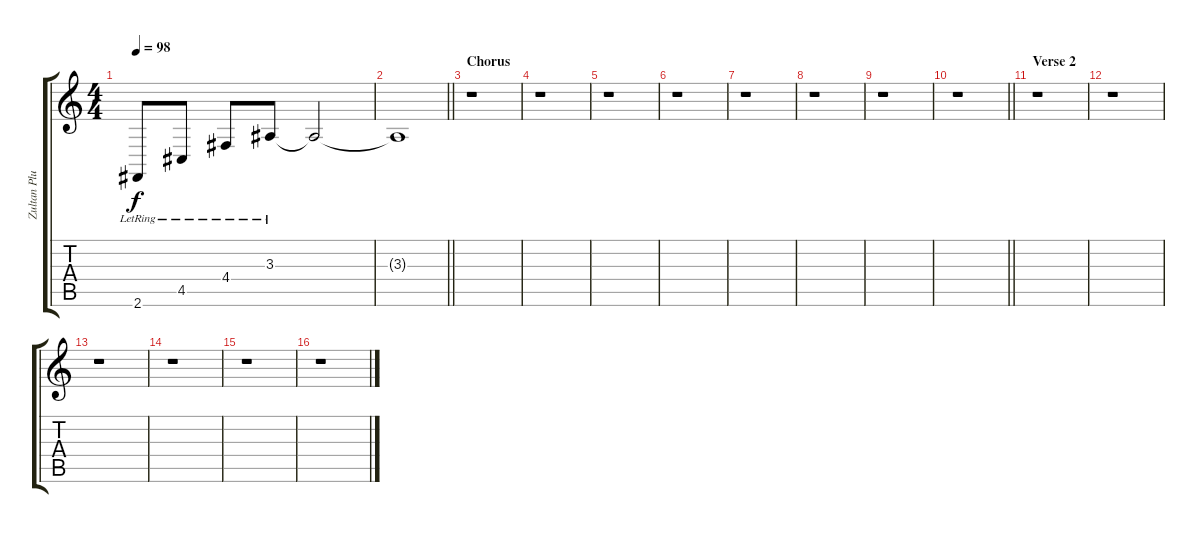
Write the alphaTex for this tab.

\track ("Zultan Pluto (Keyboard)" "Zultan Plu") {instrument electricpiano1}
\staff {score tabs}
\tuning (E4 B3 G3 D3 A2 E2) {hide}
\ts (4 4)
\tempo 98
\clef g2
\ks c
2.6{lr}.8{dy f volume 7 balance 13} 4.5{lr}.8 4.4{lr}.8 3.3{lr}.8 3.3{t}.2 |
\barLineRight lightlight
3.3{t}.1 |
\section ("" "Chorus")
r.1{volume 13 balance 8} |
r.1 |
r.1 |
r.1 |
r.1 |
r.1 |
r.1 |
\barLineRight lightlight
r.1 |
\section ("" "Verse 2")
r.1 |
r.1 |
r.1 |
r.1 |
r.1 |
r.1
